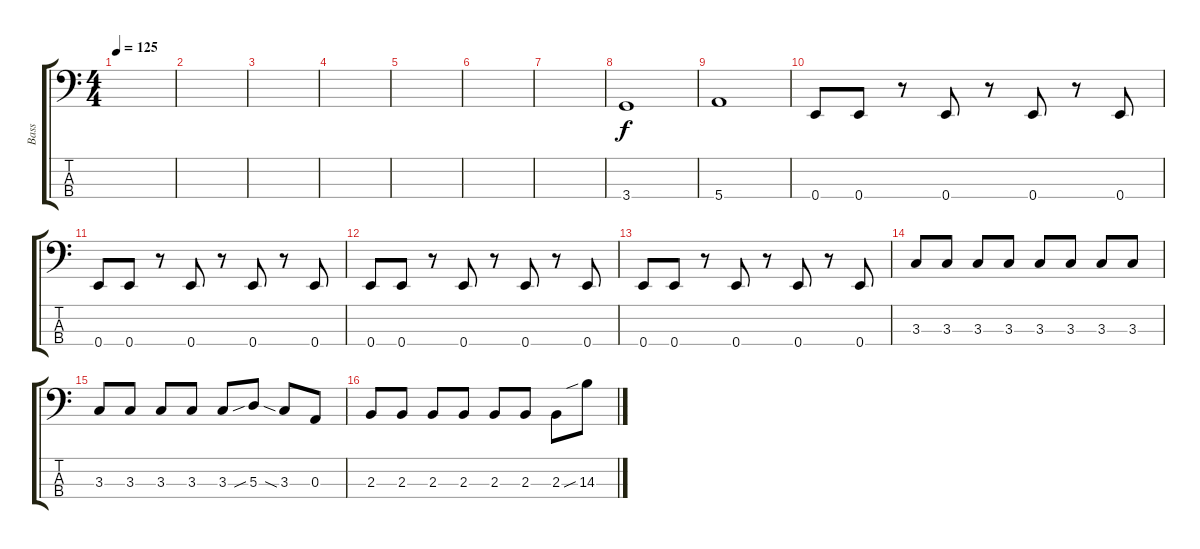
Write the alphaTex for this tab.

\track ("Bass" "Bass") {instrument electricbassfinger}
\staff {score tabs}
\tuning (G2 D2 A1 E1) {hide}
\ts (4 4)
\tempo 125
\clef f4
\ks c
|
|
|
|
|
|
|
3.4.1 |
5.4.1 |
0.4.8 0.4.8 r.8 0.4.8 r.8 0.4.8 r.8 0.4.8 |
0.4.8 0.4.8 r.8 0.4.8 r.8 0.4.8 r.8 0.4.8 |
0.4.8 0.4.8 r.8 0.4.8 r.8 0.4.8 r.8 0.4.8 |
0.4.8 0.4.8 r.8 0.4.8 r.8 0.4.8 r.8 0.4.8 |
3.3.8 3.3.8 3.3.8 3.3.8 3.3.8 3.3.8 3.3.8 3.3.8 |
3.3.8 3.3.8 3.3.8 3.3.8 3.3.8 5.3{sib}.8 3.3{sia}.8 0.3.8 |
2.3.8 2.3.8 2.3.8 2.3.8 2.3.8 2.3.8 2.3.8 14.3{sib}.8
